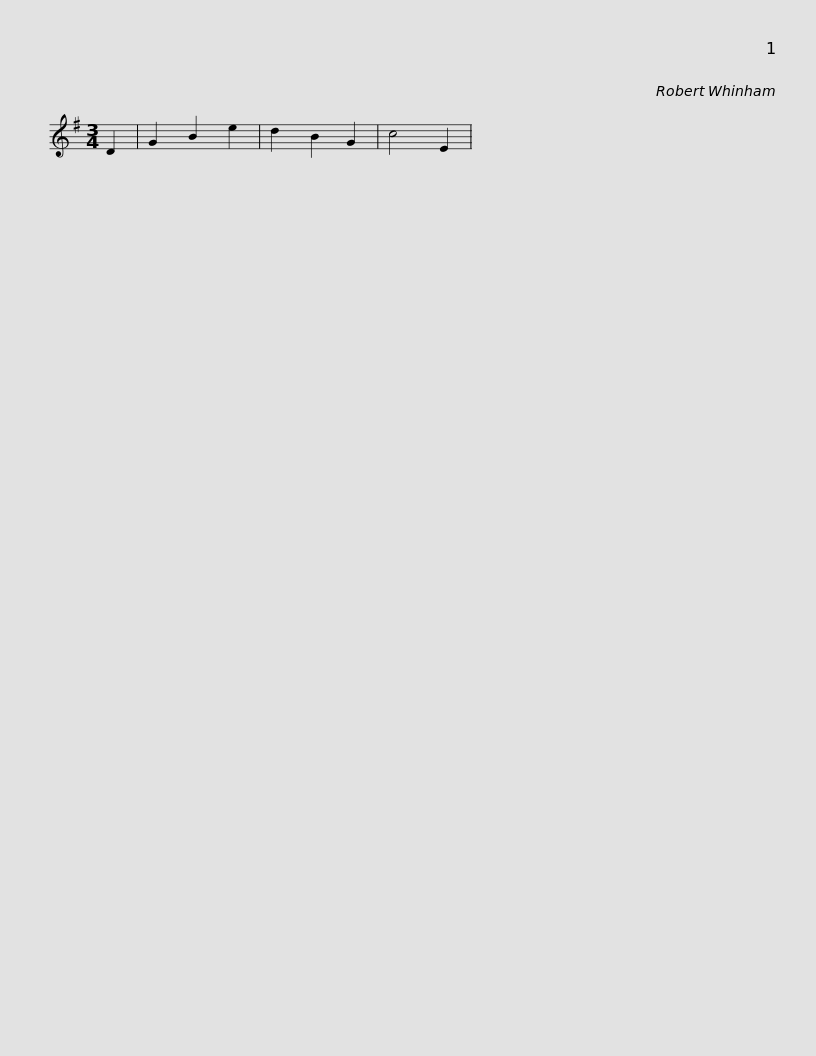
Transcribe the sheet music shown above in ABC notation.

X:1
L:1/8
M:3/4
I:linebreak $
K:G
V:1 treble
V:1
 D2 | G2 B2 e2 | d2 B2 G2 | c4 E2 | %4
